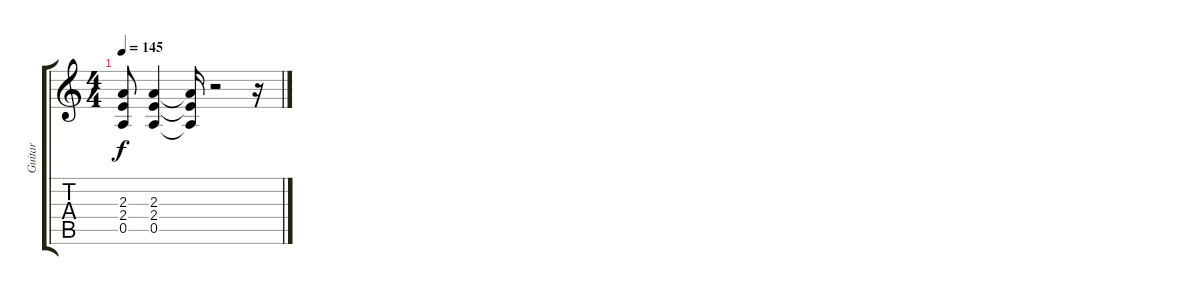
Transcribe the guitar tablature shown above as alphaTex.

\track ("Guitar " "Guitar ") {instrument distortionguitar}
\staff {score tabs}
\tuning (E4 B3 G3 D3 A2 E2) {hide}
\ts (4 4)
\tempo 145
\clef g2
\ks c
(2.3{t} 2.4{t} 0.5{t}).8{dy f} (2.3 2.4 0.5).4 (2.3{t} 2.4{t} 0.5{t}).16 r.2 r.16
